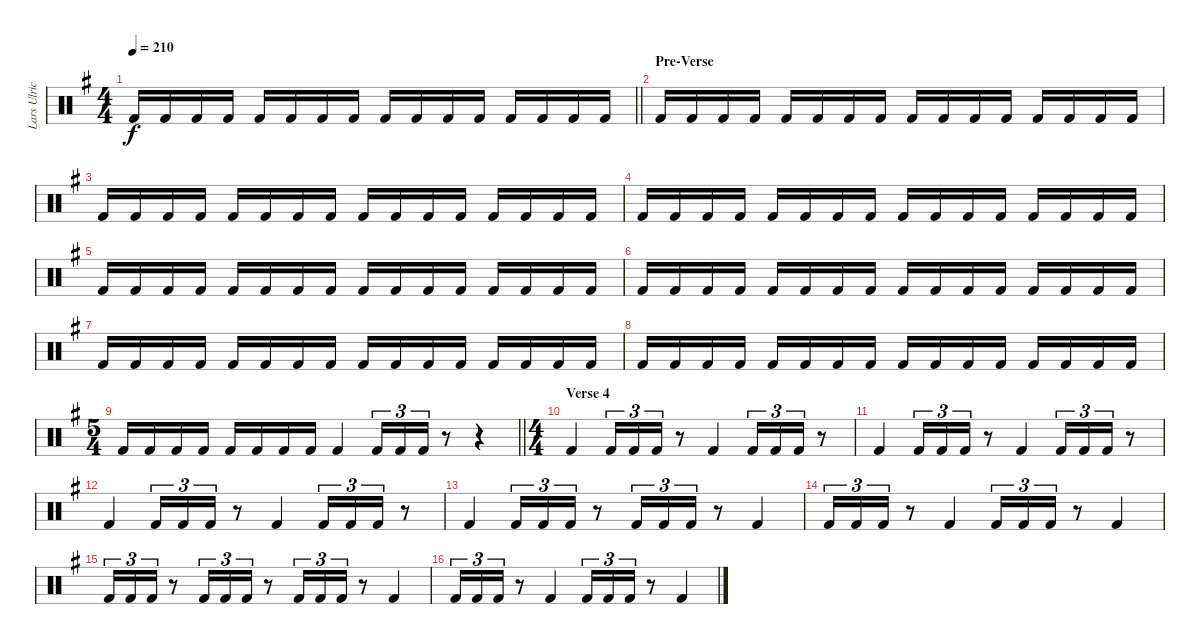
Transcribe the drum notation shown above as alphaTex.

\track ("Lars Ulrich Bass Drum" "Lars Ulric") {instrument percussion}
\staff {score}
\articulation defaults
\ts (4 4)
\tempo 210
\clef neutral
\barLineRight lightlight
\ks g "Kick (hit) 2".16{dy f} "Kick (hit) 2".16 "Kick (hit) 2".16 "Kick (hit) 2".16 "Kick (hit) 2".16 "Kick (hit) 2".16 "Kick (hit) 2".16 "Kick (hit) 2".16 "Kick (hit) 2".16 "Kick (hit) 2".16 "Kick (hit) 2".16 "Kick (hit) 2".16 "Kick (hit) 2".16 "Kick (hit) 2".16 "Kick (hit) 2".16 "Kick (hit) 2".16
|
\section ("" "Pre-Verse")
"Kick (hit) 2".16 "Kick (hit) 2".16 "Kick (hit) 2".16 "Kick (hit) 2".16 "Kick (hit) 2".16 "Kick (hit) 2".16 "Kick (hit) 2".16 "Kick (hit) 2".16 "Kick (hit) 2".16 "Kick (hit) 2".16 "Kick (hit) 2".16 "Kick (hit) 2".16 "Kick (hit) 2".16 "Kick (hit) 2".16 "Kick (hit) 2".16 "Kick (hit) 2".16 |
"Kick (hit) 2".16 "Kick (hit) 2".16 "Kick (hit) 2".16 "Kick (hit) 2".16 "Kick (hit) 2".16 "Kick (hit) 2".16 "Kick (hit) 2".16 "Kick (hit) 2".16 "Kick (hit) 2".16 "Kick (hit) 2".16 "Kick (hit) 2".16 "Kick (hit) 2".16 "Kick (hit) 2".16 "Kick (hit) 2".16 "Kick (hit) 2".16 "Kick (hit) 2".16 |
"Kick (hit) 2".16 "Kick (hit) 2".16 "Kick (hit) 2".16 "Kick (hit) 2".16 "Kick (hit) 2".16 "Kick (hit) 2".16 "Kick (hit) 2".16 "Kick (hit) 2".16 "Kick (hit) 2".16 "Kick (hit) 2".16 "Kick (hit) 2".16 "Kick (hit) 2".16 "Kick (hit) 2".16 "Kick (hit) 2".16 "Kick (hit) 2".16 "Kick (hit) 2".16 |
"Kick (hit) 2".16 "Kick (hit) 2".16 "Kick (hit) 2".16 "Kick (hit) 2".16 "Kick (hit) 2".16 "Kick (hit) 2".16 "Kick (hit) 2".16 "Kick (hit) 2".16 "Kick (hit) 2".16 "Kick (hit) 2".16 "Kick (hit) 2".16 "Kick (hit) 2".16 "Kick (hit) 2".16 "Kick (hit) 2".16 "Kick (hit) 2".16 "Kick (hit) 2".16 |
"Kick (hit) 2".16 "Kick (hit) 2".16 "Kick (hit) 2".16 "Kick (hit) 2".16 "Kick (hit) 2".16 "Kick (hit) 2".16 "Kick (hit) 2".16 "Kick (hit) 2".16 "Kick (hit) 2".16 "Kick (hit) 2".16 "Kick (hit) 2".16 "Kick (hit) 2".16 "Kick (hit) 2".16 "Kick (hit) 2".16 "Kick (hit) 2".16 "Kick (hit) 2".16 |
"Kick (hit) 2".16 "Kick (hit) 2".16 "Kick (hit) 2".16 "Kick (hit) 2".16 "Kick (hit) 2".16 "Kick (hit) 2".16 "Kick (hit) 2".16 "Kick (hit) 2".16 "Kick (hit) 2".16 "Kick (hit) 2".16 "Kick (hit) 2".16 "Kick (hit) 2".16 "Kick (hit) 2".16 "Kick (hit) 2".16 "Kick (hit) 2".16 "Kick (hit) 2".16 |
"Kick (hit) 2".16 "Kick (hit) 2".16 "Kick (hit) 2".16 "Kick (hit) 2".16 "Kick (hit) 2".16 "Kick (hit) 2".16 "Kick (hit) 2".16 "Kick (hit) 2".16 "Kick (hit) 2".16 "Kick (hit) 2".16 "Kick (hit) 2".16 "Kick (hit) 2".16 "Kick (hit) 2".16 "Kick (hit) 2".16 "Kick (hit) 2".16 "Kick (hit) 2".16 |
\ts (5 4)
\barLineRight lightlight "Kick (hit) 2".16 "Kick (hit) 2".16 "Kick (hit) 2".16 "Kick (hit) 2".16 "Kick (hit) 2".16 "Kick (hit) 2".16 "Kick (hit) 2".16 "Kick (hit) 2".16 "Kick (hit) 2".4 "Kick (hit) 2".16{tu (3 2)} "Kick (hit) 2".16{tu (3 2)} "Kick (hit) 2".16{tu (3 2)}
r.8 r.4 |
\ts (4 4)
\section ("" "Verse 4")
"Kick (hit) 2".4 "Kick (hit) 2".16{tu (3 2)} "Kick (hit) 2".16{tu (3 2)} "Kick (hit) 2".16{tu (3 2)} r.8 "Kick (hit) 2".4 "Kick (hit) 2".16{tu (3 2)} "Kick (hit) 2".16{tu (3 2)} "Kick (hit) 2".16{tu (3 2)} r.8 |
"Kick (hit) 2".4 "Kick (hit) 2".16{tu (3 2)} "Kick (hit) 2".16{tu (3 2)} "Kick (hit) 2".16{tu (3 2)} r.8 "Kick (hit) 2".4 "Kick (hit) 2".16{tu (3 2)} "Kick (hit) 2".16{tu (3 2)} "Kick (hit) 2".16{tu (3 2)} r.8 |
"Kick (hit) 2".4 "Kick (hit) 2".16{tu (3 2)} "Kick (hit) 2".16{tu (3 2)} "Kick (hit) 2".16{tu (3 2)} r.8 "Kick (hit) 2".4 "Kick (hit) 2".16{tu (3 2)} "Kick (hit) 2".16{tu (3 2)} "Kick (hit) 2".16{tu (3 2)} r.8 |
"Kick (hit) 2".4 "Kick (hit) 2".16{tu (3 2)} "Kick (hit) 2".16{tu (3 2)} "Kick (hit) 2".16{tu (3 2)} r.8 "Kick (hit) 2".16{tu (3 2)} "Kick (hit) 2".16{tu (3 2)} "Kick (hit) 2".16{tu (3 2)} r.8 "Kick (hit) 2".4 |
"Kick (hit) 2".16{tu (3 2)} "Kick (hit) 2".16{tu (3 2)} "Kick (hit) 2".16{tu (3 2)} r.8 "Kick (hit) 2".4 "Kick (hit) 2".16{tu (3 2)} "Kick (hit) 2".16{tu (3 2)} "Kick (hit) 2".16{tu (3 2)} r.8 "Kick (hit) 2".4 |
"Kick (hit) 2".16{tu (3 2)} "Kick (hit) 2".16{tu (3 2)} "Kick (hit) 2".16{tu (3 2)} r.8 "Kick (hit) 2".16{tu (3 2)} "Kick (hit) 2".16{tu (3 2)} "Kick (hit) 2".16{tu (3 2)} r.8 "Kick (hit) 2".16{tu (3 2)} "Kick (hit) 2".16{tu (3 2)} "Kick (hit) 2".16{tu (3 2)} r.8 "Kick (hit) 2".4 |
"Kick (hit) 2".16{tu (3 2)} "Kick (hit) 2".16{tu (3 2)} "Kick (hit) 2".16{tu (3 2)} r.8 "Kick (hit) 2".4 "Kick (hit) 2".16{tu (3 2)} "Kick (hit) 2".16{tu (3 2)} "Kick (hit) 2".16{tu (3 2)} r.8 "Kick (hit) 2".4
